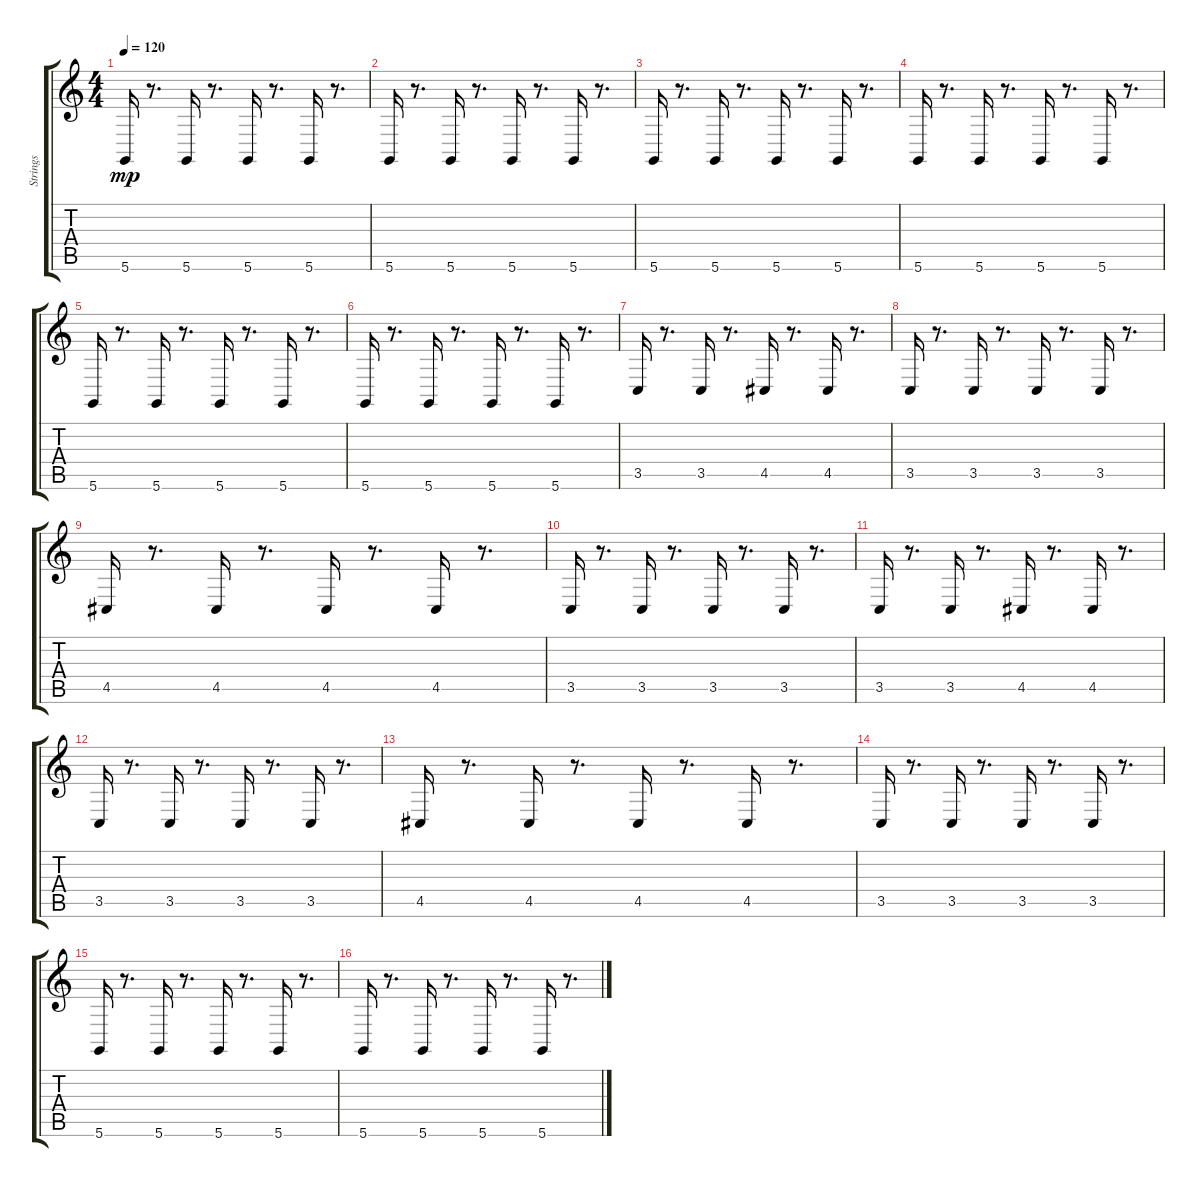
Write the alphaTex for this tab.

\track ("Strings" "Strings") {instrument stringensemble1}
\staff {score tabs}
\tuning (E4 B3 G3 D3 A2 D2) {hide}
\ts (4 4)
\tempo 120
\clef g2
\ks c
5.6.16{dy mp} r.8{d} 5.6.16 r.8{d} 5.6.16 r.8{d} 5.6.16 r.8{d} |
5.6.16 r.8{d} 5.6.16 r.8{d} 5.6.16 r.8{d} 5.6.16 r.8{d} |
5.6.16 r.8{d} 5.6.16 r.8{d} 5.6.16 r.8{d} 5.6.16 r.8{d} |
5.6.16 r.8{d} 5.6.16 r.8{d} 5.6.16 r.8{d} 5.6.16 r.8{d} |
5.6.16 r.8{d} 5.6.16 r.8{d} 5.6.16 r.8{d} 5.6.16 r.8{d} |
5.6.16 r.8{d} 5.6.16 r.8{d} 5.6.16 r.8{d} 5.6.16 r.8{d} |
3.5.16 r.8{d} 3.5.16 r.8{d} 4.5.16 r.8{d} 4.5.16 r.8{d} |
3.5.16 r.8{d} 3.5.16 r.8{d} 3.5.16 r.8{d} 3.5.16 r.8{d} |
4.5.16 r.8{d} 4.5.16 r.8{d} 4.5.16 r.8{d} 4.5.16 r.8{d} |
3.5.16 r.8{d} 3.5.16 r.8{d} 3.5.16 r.8{d} 3.5.16 r.8{d} |
3.5.16 r.8{d} 3.5.16 r.8{d} 4.5.16 r.8{d} 4.5.16 r.8{d} |
3.5.16 r.8{d} 3.5.16 r.8{d} 3.5.16 r.8{d} 3.5.16 r.8{d} |
4.5.16 r.8{d} 4.5.16 r.8{d} 4.5.16 r.8{d} 4.5.16 r.8{d} |
3.5.16 r.8{d} 3.5.16 r.8{d} 3.5.16 r.8{d} 3.5.16 r.8{d} |
5.6.16 r.8{d} 5.6.16 r.8{d} 5.6.16 r.8{d} 5.6.16 r.8{d} |
5.6.16 r.8{d} 5.6.16 r.8{d} 5.6.16 r.8{d} 5.6.16 r.8{d}
